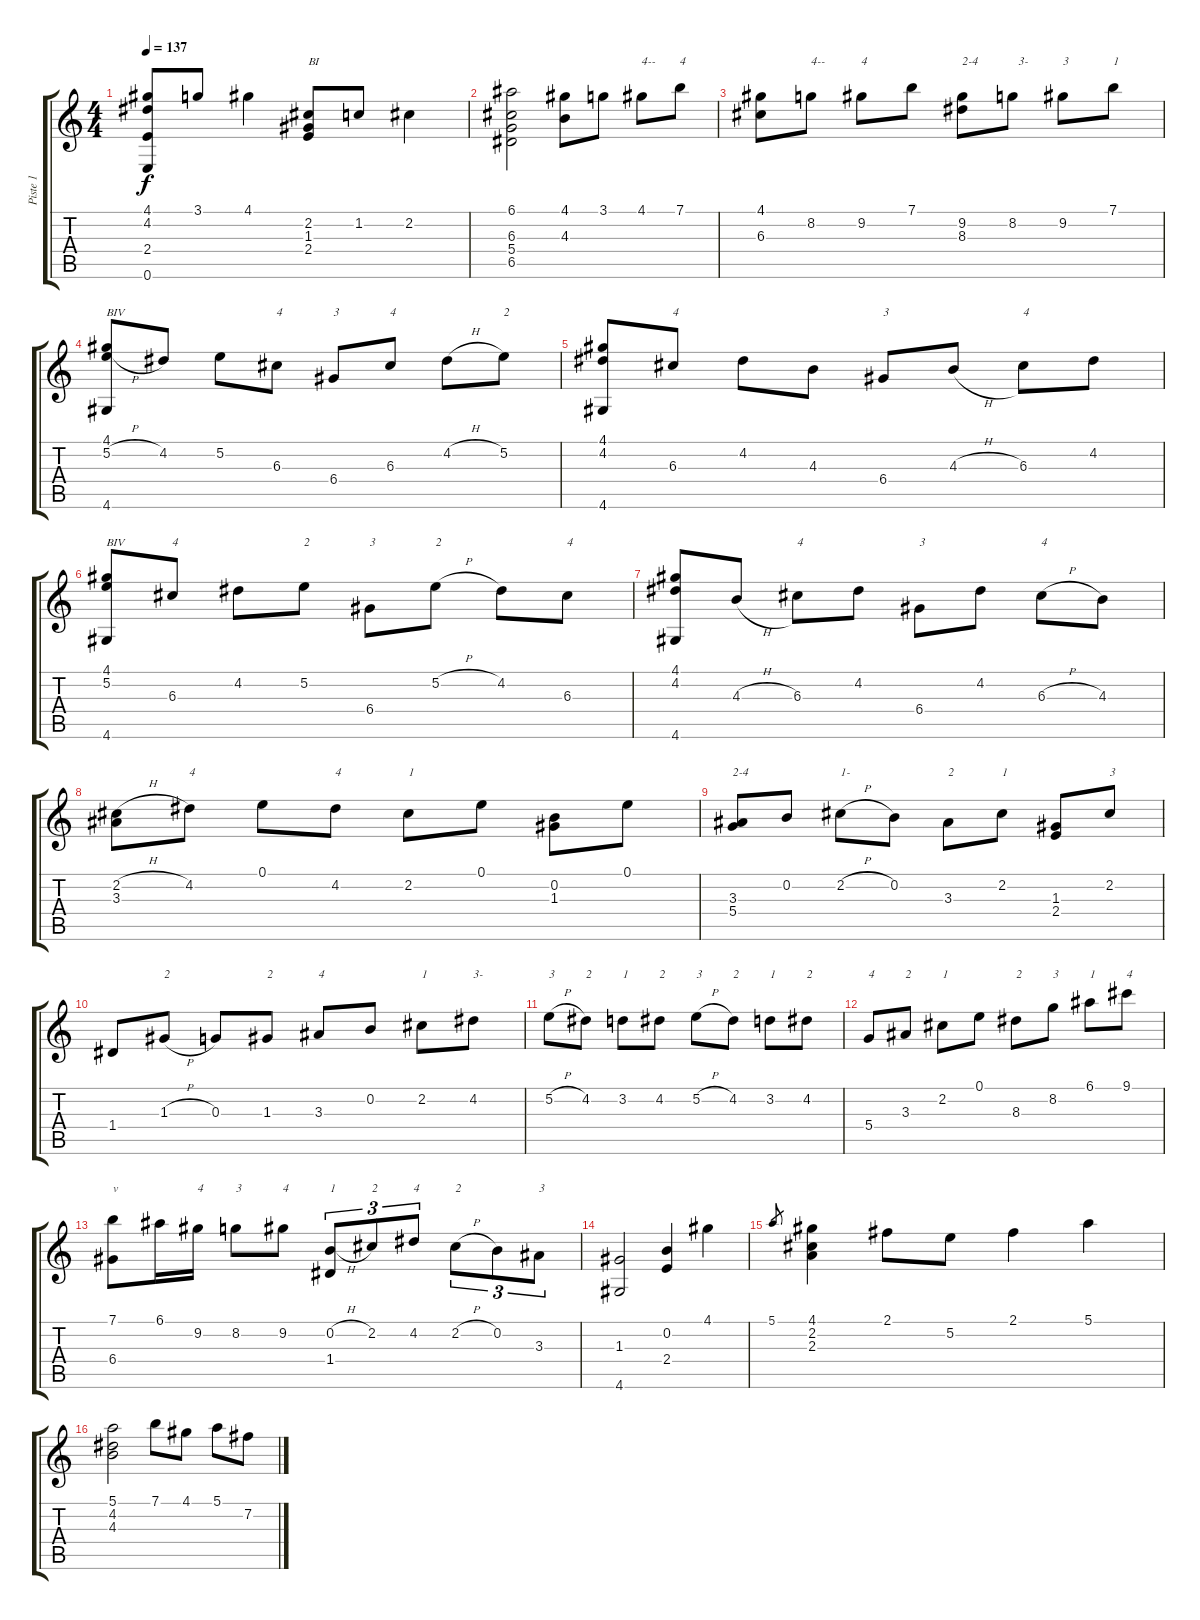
\track ("Piste 1" "Piste 1") {instrument acousticguitarnylon}
\staff {score tabs}
\tuning (E4 B3 G3 D3 A2 E2) {hide}
\ts (4 4)
\tempo 137
\clef g2
\ks c
(4.1 4.2 2.4 0.6).8{dy f} 3.1.8 4.1.4 (2.2 1.3 2.4).8{txt "BI"} 1.2.8 2.2.4 |
(6.1 6.3 5.4 6.5).2 (4.1 4.3).8 3.1.8 4.1.8{txt "4--"} 7.1.8{txt "4"} |
(4.1 6.3).8 8.2.8{txt "4--"} 9.2.8{txt "4"} 7.1.8 (9.2 8.3).8{txt "2-4"} 8.2.8{txt "  3-"} 9.2.8{txt "3"} 7.1.8{txt "1"} |
(4.1 5.2{h} 4.6).8{txt "BIV"} 4.2.8 5.2.8 6.3.8{txt "4"} 6.4.8{txt "3"} 6.3.8{txt "4"} 4.2{h}.8 5.2.8{txt "2"} |
(4.1 4.2 4.6).8 6.3.8{txt "4"} 4.2.8 4.3.8 6.4.8{txt "3"} 4.3{h}.8 6.3.8{txt "4"} 4.2.8 |
(4.1 5.2 4.6).8{txt "BIV"} 6.3.8{txt "4"} 4.2.8 5.2.8{txt "2"} 6.4.8{txt "3"} 5.2{h}.8{txt "2"} 4.2.8 6.3.8{txt "4"} |
(4.1 4.2 4.6).8 4.3{h}.8 6.3.8{txt "4"} 4.2.8 6.4.8{txt "3"} 4.2.8 6.3{h}.8{txt "4"} 4.3.8 |
(2.2{h} 3.3).8 4.2.8{txt "4"} 0.1.8 4.2.8{txt "4"} 2.2.8{txt "1"} 0.1.8 (0.2 1.3).8 0.1.8 |
(3.3 5.4).8{txt "2-4"} 0.2.8 2.2{h}.8{txt "1-"} 0.2.8 3.3.8{txt "2"} 2.2.8{txt "1"} (1.3 2.4).8 2.2.8{txt "3"} |
1.4.8 1.3{h}.8{txt "2"} 0.3.8 1.3.8{txt "2"} 3.3.8{txt "4"} 0.2.8 2.2.8{txt "1"} 4.2.8{txt "3-"} |
5.2{h}.8{txt "3"} 4.2.8{txt "2"} 3.2.8{txt "1"} 4.2.8{txt "2"} 5.2{h}.8{txt "3"} 4.2.8{txt "2"} 3.2.8{txt "1"} 4.2.8{txt "2"} |
5.4.8{txt "4"} 3.3.8{txt "2"} 2.2.8{txt "1"} 0.1.8 8.3.8{txt "2"} 8.2.8{txt "3"} 6.1.8{txt "1"} 9.1.8{txt "4"} |
(7.1 6.4).8{txt "v"} 6.1.16 9.2.16{txt "4"} 8.2.8{txt "3"} 9.2.8{txt "4"} (0.2{h} 1.4).8{tu (3 2) txt "1"} 2.2.8{tu (3 2) txt "2"} 4.2.8{tu (3 2) txt "4"} 2.2{h}.8{tu (3 2) txt "2"} 0.2.8{tu (3 2)} 3.3.8{tu (3 2) txt "3"} |
(1.3 4.6).2 (0.2 2.4).4{txt ""} 4.1.4 |
5.1.8{gr} (4.1 2.2 2.3).4 2.1.8 5.2.8 2.1.4 5.1.4 |
(5.1 4.2 4.3).2 7.1.8 4.1.8 5.1.8 7.2.8
